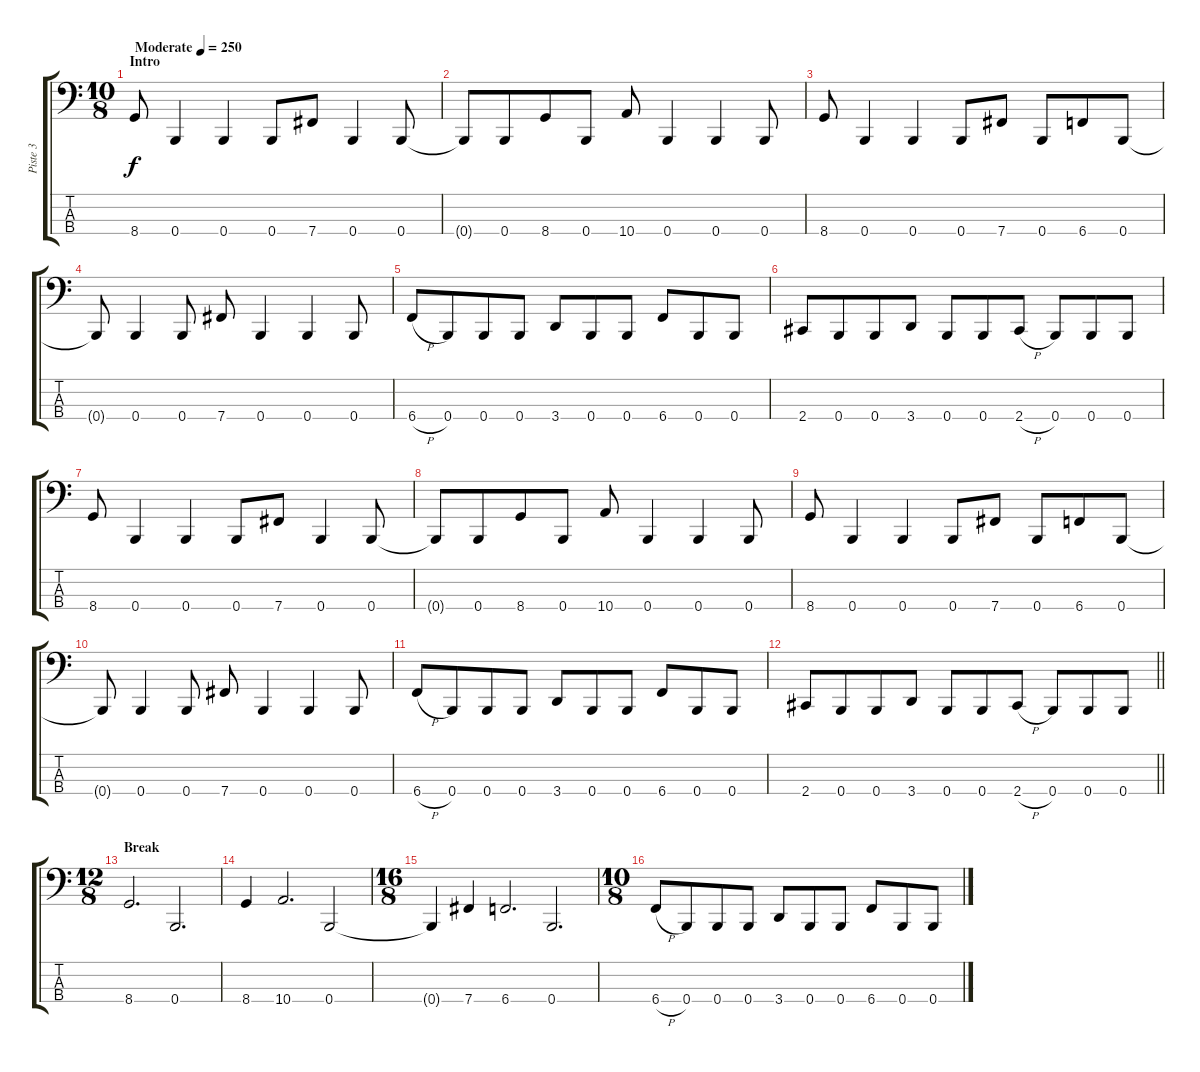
\track ("Piste 3" "Piste 3") {instrument electricbasspick}
\staff {score tabs}
\tuning (D2 A1 E1 B0) {hide}
\ts (10 8)
\section ("" "Intro")
\tempo (250 "Moderate")
\clef f4
\ks c
8.4.8{dy f instrument electricbasspick} 0.4.4 0.4.4 0.4.8 7.4.8 0.4.4 0.4.8 |
0.4{t}.8 0.4.8 8.4.8 0.4.8 10.4.8 0.4.4 0.4.4 0.4.8 |
8.4.8 0.4.4 0.4.4 0.4.8 7.4.8 0.4.8 6.4.8 0.4.8 |
0.4{t}.8 0.4.4 0.4.8 7.4.8 0.4.4 0.4.4 0.4.8 |
6.4{h}.8 0.4.8 0.4.8 0.4.8 3.4.8 0.4.8 0.4.8 6.4.8 0.4.8 0.4.8 |
2.4.8 0.4.8 0.4.8 3.4.8 0.4.8 0.4.8 2.4{h}.8 0.4.8 0.4.8 0.4.8 |
8.4.8 0.4.4 0.4.4 0.4.8 7.4.8 0.4.4 0.4.8 |
0.4{t}.8 0.4.8 8.4.8 0.4.8 10.4.8 0.4.4 0.4.4 0.4.8 |
8.4.8 0.4.4 0.4.4 0.4.8 7.4.8 0.4.8 6.4.8 0.4.8 |
0.4{t}.8 0.4.4 0.4.8 7.4.8 0.4.4 0.4.4 0.4.8 |
6.4{h}.8 0.4.8 0.4.8 0.4.8 3.4.8 0.4.8 0.4.8 6.4.8 0.4.8 0.4.8 |
\barLineRight lightlight
2.4.8 0.4.8 0.4.8 3.4.8 0.4.8 0.4.8 2.4{h}.8 0.4.8 0.4.8 0.4.8 |
\ts (12 8)
\section ("" "Break")
8.4.2{d} 0.4.2{d} |
8.4.4 10.4.2{d} 0.4.2 |
\ts (16 8)
0.4{t}.4 7.4.4 6.4.2{d} 0.4.2{d} |
\ts (10 8)
6.4{h}.8 0.4.8 0.4.8 0.4.8 3.4.8 0.4.8 0.4.8 6.4.8 0.4.8 0.4.8
